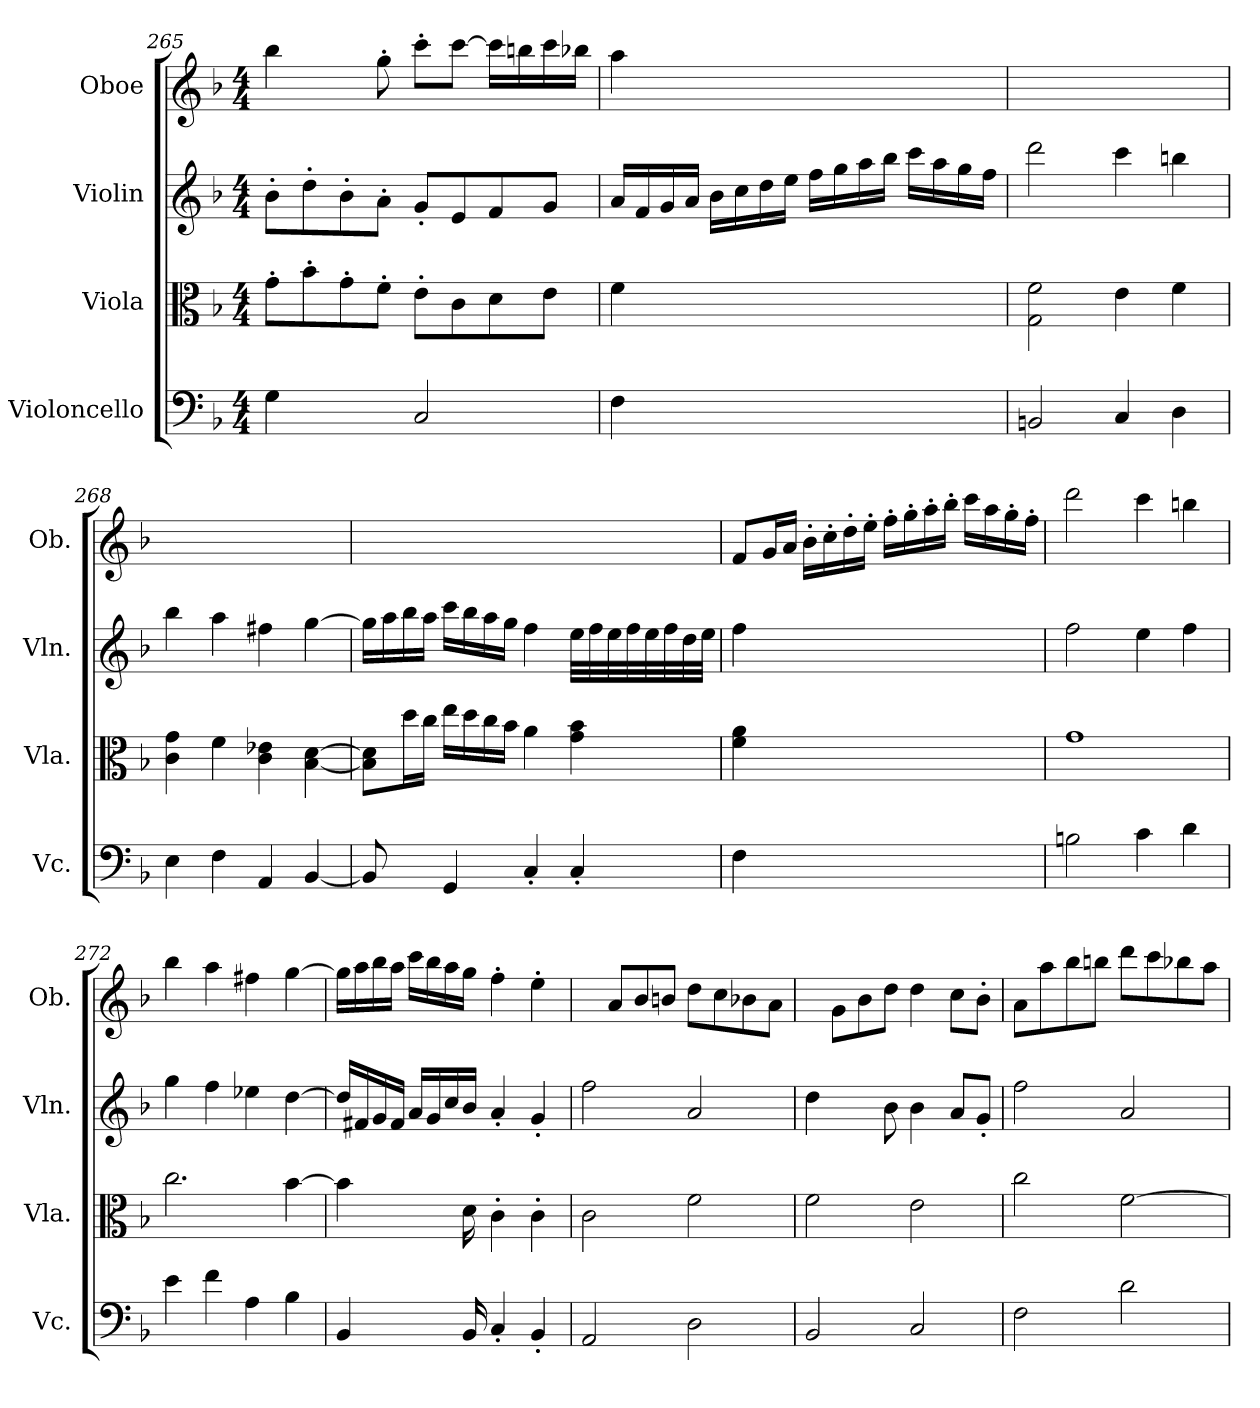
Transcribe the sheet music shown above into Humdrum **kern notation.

**kern	**kern	**kern	**kern
*part4	*part3	*part2	*part1
*staff4	*staff3	*staff2	*staff1
*I"Violoncello	*I"Viola	*I"Violin	*I"Oboe
*I'Vc.	*I'Vla.	*I'Vln.	*I'Ob.
*clefF4	*clefC3	*clefG2	*clefG2
*k[b-]	*k[b-]	*k[b-]	*k[b-]
*M4/4	*M4/4	*M4/4	*M4/4
=265	=265	=265	=265
4G\	8g'\L	8b-'\L	4bb-\
.	8b-'\	8dd'\	.
4ryy	8g'\	8b-'\	8ryy
.	8f'\J	8a'\J	8gg'\
2C/	8e'\L	8g'/L	8ccc'\L
.	8c\	8e/	[8ccc\J
.	8d\	8f/	16ccc\LL]
.	.	.	16bbn\
.	8e\J	8g/J	16ccc\
.	.	.	16bb-X\JJ
=266	=266	=266	=266
4F\	4f\	16a/LL	4aa\
.	.	16f/	.
.	.	16g/	.
.	.	16a/JJ	.
4ryy	4ryy	16b-\LL	4ryy
.	.	16cc\	.
.	.	16dd\	.
.	.	16ee\JJ	.
2ryy	2ryy	16ff\LL	2ryy
.	.	16gg\	.
.	.	16aa\	.
.	.	16bb-\JJ	.
.	.	16ccc\LL	.
.	.	16aa\	.
.	.	16gg\	.
.	.	16ff\JJ	.
!!LO:LB:g=z
=267	=267	=267	=267
2BBn/	2G\ 2f\	2ddd\	1ryy
4C/	4e\	4ccc\	.
4D\	4f\	4bbn\	.
=268	=268	=268	=268
4E\	4c\ 4g\	4bb-\	1ryy
4F\	4f\	4aa\	.
4AA/	4c\ 4e-X\	4ff#X\	.
[4BB-/	[4B-\ [4d\	[4gg\	.
=269	=269	=269	=269
8BB-/]	8B-\] 8d\]L	16gg\LL]	1ryy
.	.	16aa\	.
8ryy	16dd\L	16bb-\	.
.	16cc\JJ	16aa\JJ	.
4GG/	16ee\LL	16ccc\LL	.
.	16dd\	16bb-\	.
.	16cc\	16aa\	.
.	16b-\JJ	16gg\JJ	.
4C'/	4a\	4ff\	.
4C'/	4g\ 4b-\	32ee\LLL	.
.	.	32ff\	.
.	.	32ee\	.
.	.	32ff\	.
.	.	32ee\	.
.	.	32ff\	.
.	.	32dd\	.
.	.	32ee\JJJ	.
!!LO:PB:g=z
=270	=270	=270	=270
4F\	4f\ 4a\	4ff\	8f/L
.	.	.	16g/L
.	.	.	16a/JJ
4ryy	4ryy	4ryy	16b-'\LL
.	.	.	16cc'\
.	.	.	16dd'\
.	.	.	16ee'\JJ
2ryy	2ryy	2ryy	16ff'\LL
.	.	.	16gg'\
.	.	.	16aa'\
.	.	.	16bb-'\JJ
.	.	.	16ccc\LL
.	.	.	16aa\
.	.	.	16gg'\
.	.	.	16ff'\JJ
=271	=271	=271	=271
2Bn\	1g	2ff\	2ddd\
4c\	.	4ee\	4ccc\
4d\	.	4ff\	4bbn\
=272	=272	=272	=272
4e\	2.cc\	4gg\	4bb-\
4f\	.	4ff\	4aa\
4A\	.	4ee-X\	4ff#X\
4B-\	[4b-\	[4dd\	[4gg\
=273	=273	=273	=273
4BB-/	4b-\]	16dd/LL]	16gg\LL]
.	.	16f#X/	16aa\
.	.	16g/	16bb-\
.	.	16f#/JJ	16aa\JJ
8ryy	8ryy	16a/LL	16ccc\LL
.	.	16g/	16bb-\
16ryy	16ryy	16cc/	16aa\
16BB-/	16d\	16b-/JJ	16gg\JJ
4C'/	4c'\	4a'/	4ff'\
4BB-'/	4c'\	4g'/	4ee'\
!!LO:LB:g=z
=274	=274	=274	=274
2AA/	2c\	2ff\	8ryy
.	.	.	8a/L
.	.	.	8b-/
.	.	.	8bn/J
2D\	2f\	2a/	8dd\L
.	.	.	8cc\
.	.	.	8b-X\
.	.	.	8a\J
=275	=275	=275	=275
2BB-/	2f\	4dd\	8ryy
.	.	.	8g\L
.	.	8ryy	8b-\
.	.	8b-\	8dd\J
2C/	2e\	4b-\	4dd\
.	.	8a/L	8cc\L
.	.	8g'/J	8b-'\J
=276	=276	=276	=276
2F\	2cc\	2ff\	8a\L
.	.	.	8aa\
.	.	.	8bb-\
.	.	.	8bbn\J
2d\	[2f\	2a/	8ddd\L
.	.	.	8ccc\
.	.	.	8bb-X\
.	.	.	8aa\J
=	=	=	=
*-	*-	*-	*-
